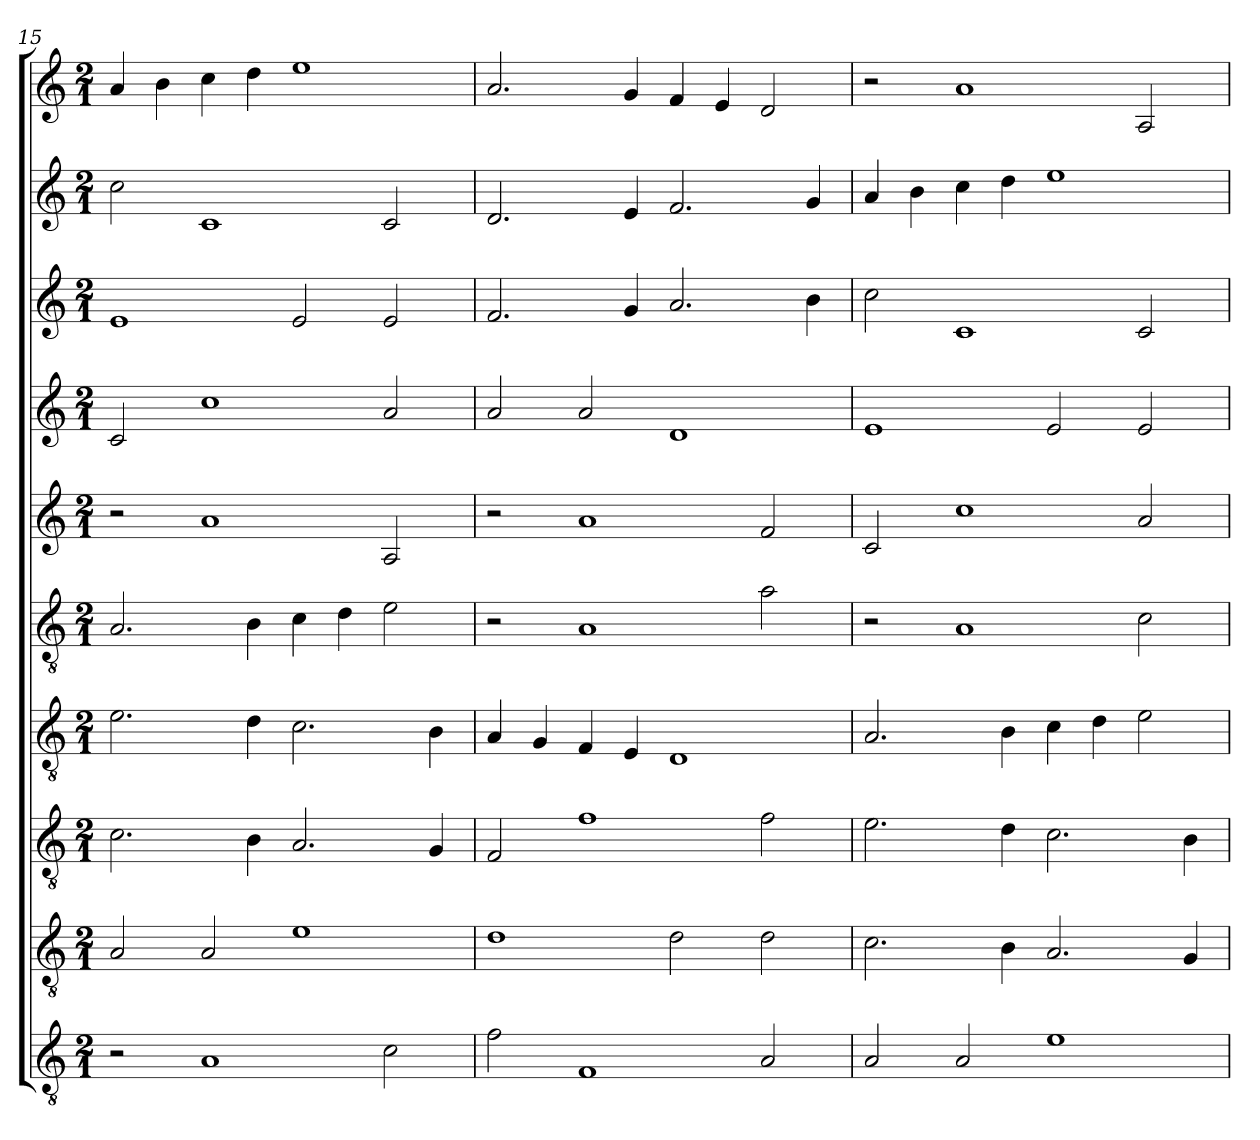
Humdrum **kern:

**kern	**kern	**kern	**kern	**kern	**kern	**kern	**kern	**kern	**kern
*part10	*part9	*part8	*part7	*part6	*part5	*part4	*part3	*part2	*part1
*staff10	*staff9	*staff8	*staff7	*staff6	*staff5	*staff4	*staff3	*staff2	*staff1
*clefGv2	*clefGv2	*clefGv2	*clefGv2	*clefGv2	*clefG2	*clefG2	*clefG2	*clefG2	*clefG2
*k[]	*k[]	*k[]	*k[]	*k[]	*k[]	*k[]	*k[]	*k[]	*k[]
*a:	*a:	*a:	*a:	*a:	*a:	*a:	*a:	*a:	*a:
*M2/1	*M2/1	*M2/1	*M2/1	*M2/1	*M2/1	*M2/1	*M2/1	*M2/1	*M2/1
=15	=15	=15	=15	=15	=15	=15	=15	=15	=15
2r	2A	2.c	2.e	2.A	2r	2c	1e	2cc	4a
.	.	.	.	.	.	.	.	.	4b
1A	2A	.	.	.	1a	1cc	.	1c	4cc
.	.	4B	4d	4B	.	.	.	.	4dd
.	1e	2.A	2.c	4c	.	.	2e	.	1ee
.	.	.	.	4d	.	.	.	.	.
2c	.	.	.	2e	2A	2a	2e	2c	.
.	.	4G	4B	.	.	.	.	.	.
=16	=16	=16	=16	=16	=16	=16	=16	=16	=16
2f	1d	2F	4A	2r	2r	2a	2.f	2.d	2.a
.	.	.	4G	.	.	.	.	.	.
1F	.	1f	4F	1A	1a	2a	.	.	.
.	.	.	4E	.	.	.	4g	4e	4g
.	2d	.	1D	.	.	1d	2.a	2.f	4f
.	.	.	.	.	.	.	.	.	4e
2A	2d	2f	.	2a	2f	.	.	.	2d
.	.	.	.	.	.	.	4b	4g	.
=17	=17	=17	=17	=17	=17	=17	=17	=17	=17
2A	2.c	2.e	2.A	2r	2c	1e	2cc	4a	2r
.	.	.	.	.	.	.	.	4b	.
2A	.	.	.	1A	1cc	.	1c	4cc	1a
.	4B	4d	4B	.	.	.	.	4dd	.
1e	2.A	2.c	4c	.	.	2e	.	1ee	.
.	.	.	4d	.	.	.	.	.	.
.	.	.	2e	2c	2a	2e	2c	.	2A
.	4G	4B	.	.	.	.	.	.	.
=	=	=	=	=	=	=	=	=	=
*-	*-	*-	*-	*-	*-	*-	*-	*-	*-
